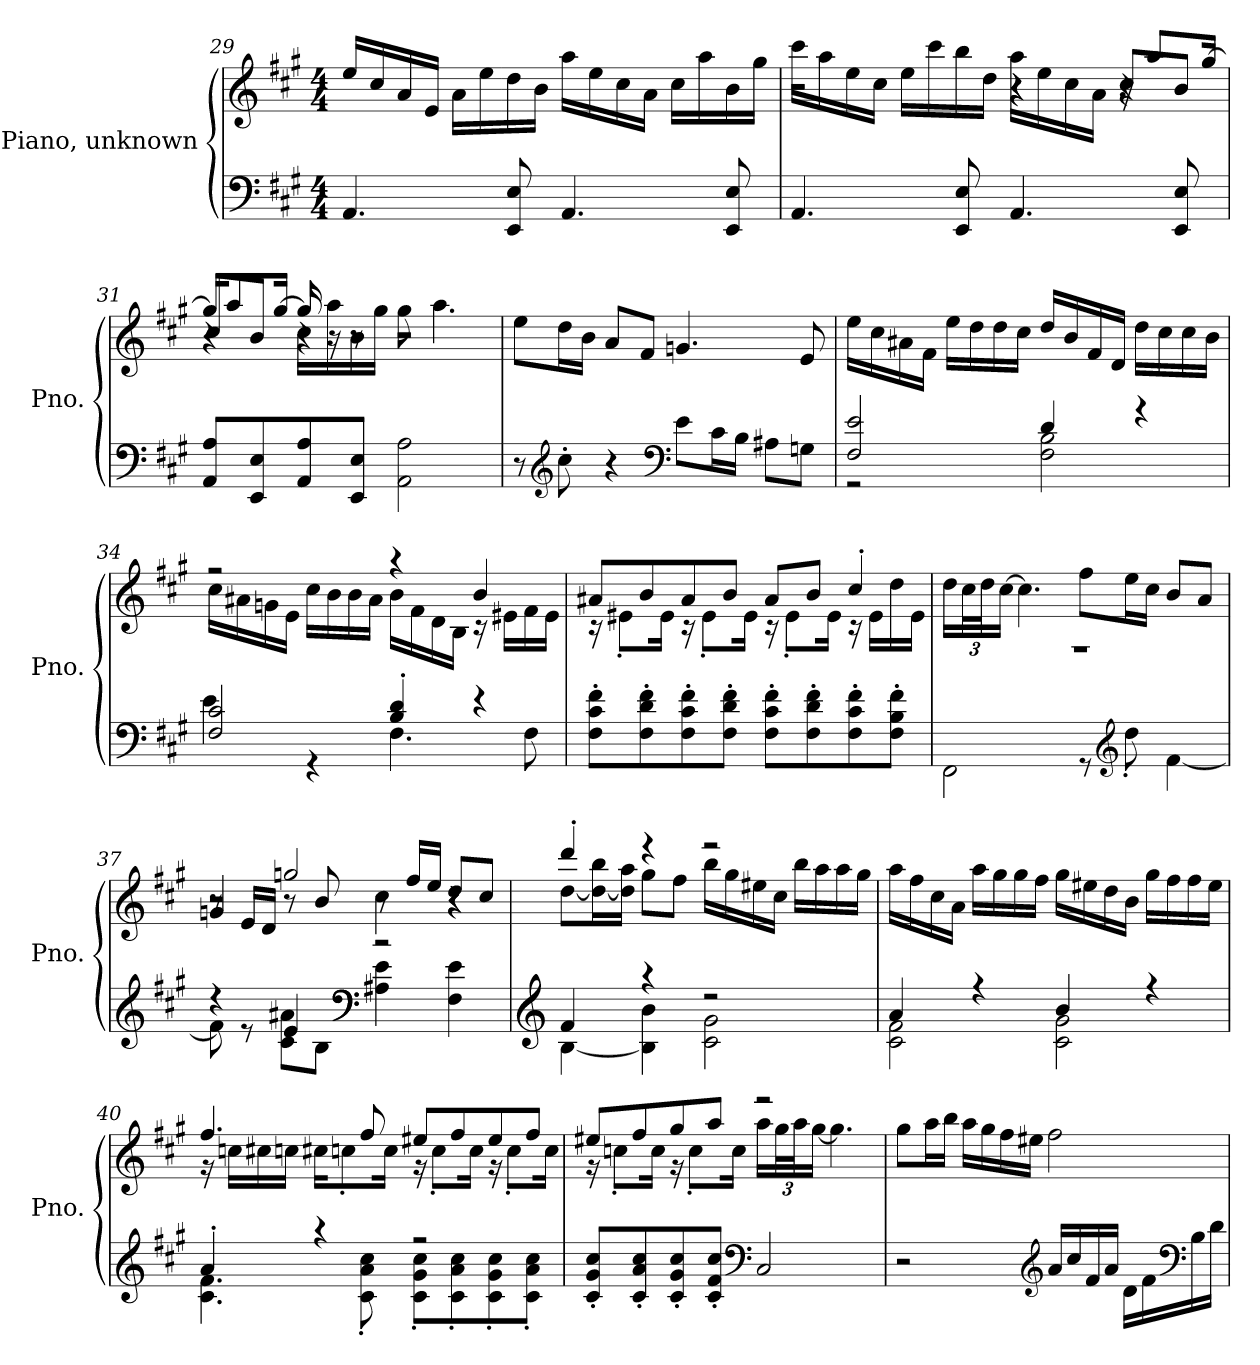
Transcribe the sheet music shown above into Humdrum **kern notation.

**kern	**kern
*part1	*part1
*staff2	*staff1
*I"Piano, unknown	*
*I'Pno.	*
*clefF4	*clefG2
*k[f#c#g#]	*k[f#c#g#]
*M4/4	*M4/4
=29	=29
4.AA/	16ee/LL
.	16cc#/
.	16a/
.	16e/JJ
.	16a\LL
.	16ee\
8EE/ 8E/	16dd\
.	16b\JJ
4.AA/	16aa\LL
.	16ee\
.	16cc#\
.	16a\JJ
.	16cc#\LL
.	16aa\
8EE/ 8E/	16b\
.	16gg#\JJ
!!LO:LB:g=z
=30	=30
*	*^
*	*	*^
4.AA/	2r	16ccc#\LL	2r
.	.	16aa\	.
.	.	16ee\	.
.	.	16cc#\JJ	.
.	.	16ee\LL	.
.	.	16ccc#\	.
8EE/ 8E/	.	16bb\	.
.	.	16dd\JJ	.
4.AA/	4r	16aa\LL	4r
.	.	16ee\	.
.	.	16cc#\	.
.	.	16a\JJ	.
.	16r	4r	8cc#/L
.	8aa/L	.	.
8EE/ 8E/	.	.	8b/J
.	[16gg#/Jk	.	.
=31	=31	=31	=31
8AA/ 8A/L	16gg#/KL]	4r	8cc#/L
.	8aa/	.	.
8EE/ 8E/	.	.	8b/J
.	[16gg#/Jk	.	.
8AA/ 8A/	16gg#/]	16cc#\LL	4r
.	16r	16aa\	.
8EE/ 8E/J	8r	16b\	.
.	.	16gg#\JJ	.
2AA\ 2A\	2r	8gg#\	2r
.	.	4.aa\	.
*	*v	*v	*v
=32	=32
8r	8ee\L
*clefG2	*
8cc#'\	16dd\L
.	16b\JJ
4r	8a/L
.	8f#/J
*clefF4	*
8e\L	4.gn/
16c#\L	.
16B\JJ	.
8A#X\L	.
8Gn\J	8e/
!!LO:LB:g=z
=33	=33
*^	*
2F#/ 2e/	2r	16ee\LL
.	.	16cc#\
.	.	16a#X\
.	.	16f#\JJ
.	.	16ee\LL
.	.	16dd\
.	.	16dd\
.	.	16cc#\JJ
4d/	2F#\ 2B\	16dd/LL
.	.	16b/
.	.	16f#/
.	.	16d/JJ
4r	.	16dd\LL
.	.	16cc#\
.	.	16cc#\
.	.	16b\JJ
=34	=34	=34
*	*	*^
2F#/ 2c#/	4e\	2r	16cc#\LL
.	.	.	16a#X\
.	.	.	16gn\
.	.	.	16e\JJ
.	4r	.	16cc#\LL
.	.	.	16b\
.	.	.	16b\
.	.	.	16a#\JJ
4B/' 4d/'	4.F#\	4r	16b\LL
.	.	.	16f#\
.	.	.	16d\
.	.	.	16B\JJ
4r	.	4b/	16r
.	.	.	16e#X\LL
.	8F#\	.	16f#\
.	.	.	16e#\JJ
*v	*v	*	*
!!LO:LB:g=z	!!
=35	=35	=35
8F#\' 8c#\' 8f#\'L	8a#X/L	16r
.	.	8e#X'\L
8F#\' 8d\' 8f#\'	8b/	.
.	.	16e#\Jk
8F#\' 8c#\' 8f#\'	8a#/	16r
.	.	8e#'\L
8F#\' 8d\' 8f#\'J	8b/J	.
.	.	16e#\Jk
8F#\' 8c#\' 8f#\'L	8a#/L	16r
.	.	8e#'\L
8F#\' 8d\' 8f#\'	8b/J	.
.	.	16e#\Jk
8F#\' 8c#\' 8f#\'	4cc#'/	16r
.	.	16e#\LL
8F#\' 8B\' 8f#\'J	.	16dd\
.	.	16e#\JJ
*	*v	*v
=36	=36
*^	*
*	*	*Xbrackettup
1r	2FF#\	24dd\LL
.	.	48cc#\L
.	.	48dd\J
.	.	[24cc#\JJ
.	.	4.cc#\]
.	8r	8ff#\L
*clefG2	*	*
.	8dd'\	16ee\L
.	.	16cc#\JJ
.	[4f#\	8b/L
.	.	8a/J
=37	=37	=37
*	*	*^
*	*	*	*^
4r	8f#\]	4gn/	2r	8r
.	8r	.	.	16e/LL
.	.	.	.	16d/JJ
4e/	8c#\ 8a#X\L	2ggn/	.	8r
.	8B\J	.	.	8b/
*clefF4	*	*	*	*
2r	4A#X\ 4e\	.	4cc#\	8r
.	.	.	.	16ff#/LL
.	.	.	.	16ee/JJ
.	4F#\ 4e\	4r	4r	8dd/L
.	.	.	.	8cc#/J
*	*	*v	*v	*v
!!LO:LB:g=z
=38	=38	=38
*clefG2	*	*
*	*	*^
4f#/	[4B\	4ddd'/	[8dd\L
.	.	.	16dd\_ 16bb\L
.	.	.	16dd\] 16aa\JJ
4r	4B\] 4b\	4r	8gg#\L
.	.	.	8ff#\J
2r	2c#\ 2g#\	2r	16bb\LL
.	.	.	16gg#\
.	.	.	16ee#X\
.	.	.	16cc#\JJ
.	.	.	16bb\LL
.	.	.	16aa\
.	.	.	16aa\
.	.	.	16gg#\JJ
*	*	*v	*v
=39	=39	=39
4a/	2c#\ 2f#\	16aa\LL
.	.	16ff#\
.	.	16cc#\
.	.	16a\JJ
4r	.	16aa\LL
.	.	16gg#\
.	.	16gg#\
.	.	16ff#\JJ
4b/	2c#\ 2g#\	16gg#\LL
.	.	16ee#X\
.	.	16dd\
.	.	16b\JJ
4r	.	16gg#\LL
.	.	16ff#\
.	.	16ff#\
.	.	16ee#\JJ
!!LO:LB:g=z
=40	=40	=40
*	*	*^
4a'/	4.c#\ 4.f#\	4.ff#/	16r
.	.	.	16ccn\LL
.	.	.	16cc#X\
.	.	.	16ccn\JJ
4r	.	.	16cc#X\KL
.	.	.	8ccn'\
.	8c#\' 8a\' 8cc#\'	8ff#/	.
.	.	.	16cc\Jk
2r	8c#\' 8g#\' 8cc#\'L	8ee#X/L	16r
.	.	.	8cc'\L
.	8c#\' 8a\' 8cc#\'	8ff#/	.
.	.	.	16cc\Jk
.	8c#\' 8g#\' 8cc#\'	8ee#/	16r
.	.	.	8cc'\L
.	8c#\' 8a\' 8cc#\'J	8ff#/J	.
.	.	.	16cc\Jk
*v	*v	*	*
=41	=41	=41
8c#/' 8g#/' 8cc#/'L	8ee#X/L	16r
.	.	8ccn'\L
8c#/' 8a/' 8cc#/'	8ff#/	.
.	.	16cc\Jk
8c#/' 8g#/' 8cc#/'	8gg#/	16r
.	.	8cc'\L
8c#/' 8f#/' 8cc#/'J	8aa/J	.
.	.	16cc\Jk
*clefF4	*	*
2C#/	2r	24aa\LL
.	.	48gg#\L
.	.	48aa\J
.	.	[24gg#\JJ
.	.	4.gg#\]
*	*v	*v
!!LO:PB:g=z
=42	=42
2r	8gg#\L
.	16aa\L
.	16bb\JJ
.	16aa\LL
.	16gg#\
.	16ff#\
.	16ee#X\JJ
*clefG2	*
16a/LL	2ff#\
16cc#/	.
16f#/	.
16a/JJ	.
16d\LL	.
16f#\	.
*clefF4	*
16B\	.
16d\JJ	.
=	=
*-	*-
